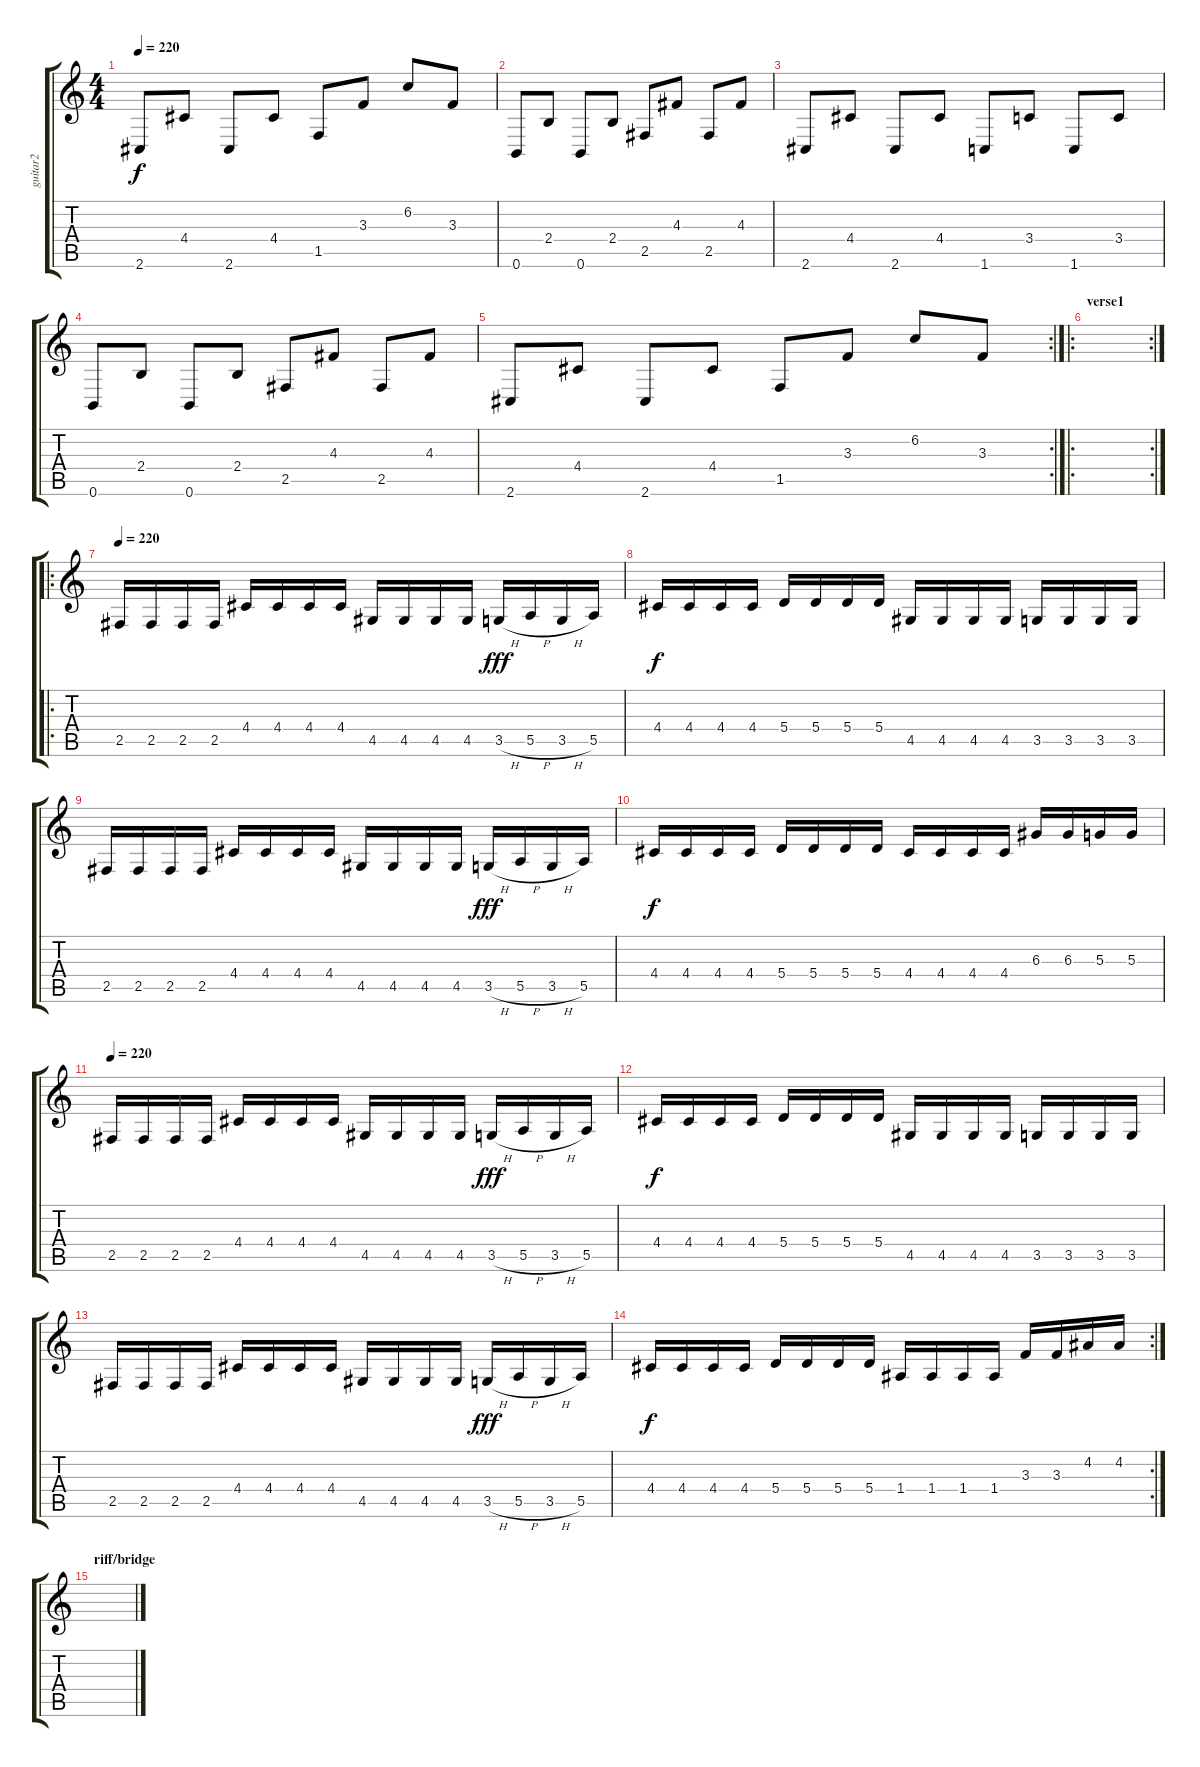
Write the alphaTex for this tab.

\track ("guitar2" "guitar2") {instrument distortionguitar}
\staff {score tabs}
\tuning (B3 Gb3 D3 A2 E2 B1) {hide}
\ts (4 4)
\tempo 220
\clef g2
\ks c
2.6.8{dy f} 4.4.8 2.6.8 4.4.8 1.5.8 3.3.8 6.2.8 3.3.8 |
0.6.8 2.4.8 0.6.8 2.4.8 2.5.8 4.3.8 2.5.8 4.3.8 |
2.6.8 4.4.8 2.6.8 4.4.8 1.6.8 3.4.8 1.6.8 3.4.8 |
0.6.8 2.4.8 0.6.8 2.4.8 2.5.8 4.3.8 2.5.8 4.3.8 |
\rc 2
2.6.8 4.4.8 2.6.8 4.4.8 1.5.8 3.3.8 6.2.8 3.3.8 |
\ro
\rc 2
\section ("" "verse1")
|
\ro
\tempo 220
2.5.16 2.5.16 2.5.16 2.5.16 4.4.16 4.4.16 4.4.16 4.4.16 4.5.16 4.5.16 4.5.16 4.5.16 3.5{h}.16{dy fff} 5.5{h}.16 3.5{h}.16 5.5.16 |
4.4.16{dy f} 4.4.16 4.4.16 4.4.16 5.4.16 5.4.16 5.4.16 5.4.16 4.5.16 4.5.16 4.5.16 4.5.16 3.5.16 3.5.16 3.5.16 3.5.16 |
2.5.16 2.5.16 2.5.16 2.5.16 4.4.16 4.4.16 4.4.16 4.4.16 4.5.16 4.5.16 4.5.16 4.5.16 3.5{h}.16{dy fff} 5.5{h}.16 3.5{h}.16 5.5.16 |
4.4.16{dy f} 4.4.16 4.4.16 4.4.16 5.4.16 5.4.16 5.4.16 5.4.16 4.4.16 4.4.16 4.4.16 4.4.16 6.3.16 6.3.16 5.3.16 5.3.16 |
\tempo 220
2.5.16 2.5.16 2.5.16 2.5.16 4.4.16 4.4.16 4.4.16 4.4.16 4.5.16 4.5.16 4.5.16 4.5.16 3.5{h}.16{dy fff} 5.5{h}.16 3.5{h}.16 5.5.16 |
4.4.16{dy f} 4.4.16 4.4.16 4.4.16 5.4.16 5.4.16 5.4.16 5.4.16 4.5.16 4.5.16 4.5.16 4.5.16 3.5.16 3.5.16 3.5.16 3.5.16 |
2.5.16 2.5.16 2.5.16 2.5.16 4.4.16 4.4.16 4.4.16 4.4.16 4.5.16 4.5.16 4.5.16 4.5.16 3.5{h}.16{dy fff} 5.5{h}.16 3.5{h}.16 5.5.16 |
\rc 2
4.4.16{dy f} 4.4.16 4.4.16 4.4.16 5.4.16 5.4.16 5.4.16 5.4.16 1.4.16 1.4.16 1.4.16 1.4.16 3.3.16 3.3.16 4.2.16 4.2.16 |
\section ("" "riff/bridge")
